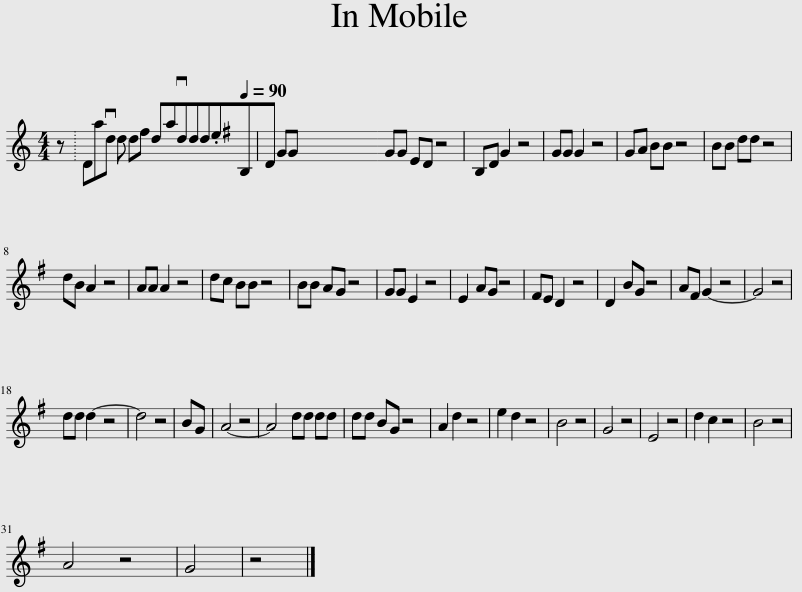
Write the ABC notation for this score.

X:1
L:1/8
M:4/4
I:linebreak $
K:C
V:1 treble
V:1
 z | Davd d df davddd.e[Q:1/4=90]B,D GG | GG ED z4 | B,D G2 z4 | GG G2 z4 | %5
 GA BB z4 | BB dd z4 |$ dB A2 z4 | AA A2 z4 | dc BB z4 | %10
 BB AG z4 | GG E2 z4 | E2 AG z4 | ^FE D2 z4 | D2 BG z4 | %15
 A^F G2- z4 | G4 z4 |$ dd d2- z4 | d4 z4 | BG | %20
 A4- z4 | A4 dd dd | dd BG z4 | A2 d2 z4 | e2 d2 z4 | %25
 B4 z4 | G4 z4 | E4 z4 | d2 c2 z4 | B4 z4 |$ %30
 A4 z4 | G4 z4 |] %32
